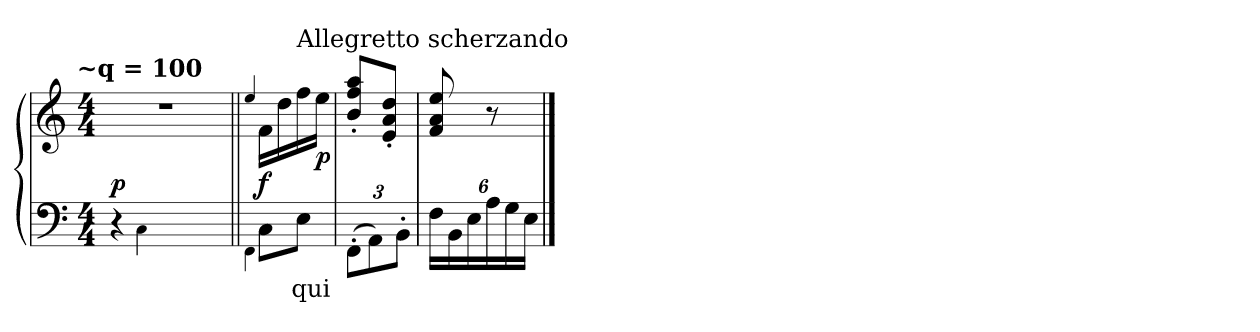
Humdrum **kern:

**kern	**text	**dynam	**kern	**dynam
*part2	*part2	*part2	*part1	*part1
*staff2	*staff2	*staff2	*staff1	*staff1
*clefF4	*	*	*clefG2	*
*k[]	*	*	*k[]	*
*C:	*	*	*C:	*
!!LO:TX:omd:t=~q = 100
*M4/4	*	*	*M4/4	*
=1	=1	=1	=1	=1
4r	.	p	1r	.
4qqC\	.	.	.	.
2.ryy	.	.	.	.
!!LO:LB:g=z
=2||	=2||	=2||	=2||	=2||
4qqFF\	.	.	4qqee/	.
8C\L	.	f	16f\LL	.
.	.	.	16dd\	.
!	!	!	!LO:TX:t=Allegretto scherzando	!
8E\J	qui	.	16ff\	.
.	.	.	16ee\JJ	p
=3	=3	=3	=3	=3
(12FF'\L	.	.	8b'/ 8ff'/ 8aa'/L	.
12AA\)	.	.	.	.
.	.	.	8e'/ 8a'/ 8dd'/J	.
12BB'\J	.	.	.	.
=4	=4	=4	=4	=4
24F\LL	.	.	8f/ 8a/ 8ee/	.
24BB\	.	.	.	.
24E\	.	.	.	.
24A\	.	.	8r	.
24G\	.	.	.	.
24E\JJ	.	.	.	.
==	==	==	==	==
*-	*-	*-	*-	*-
